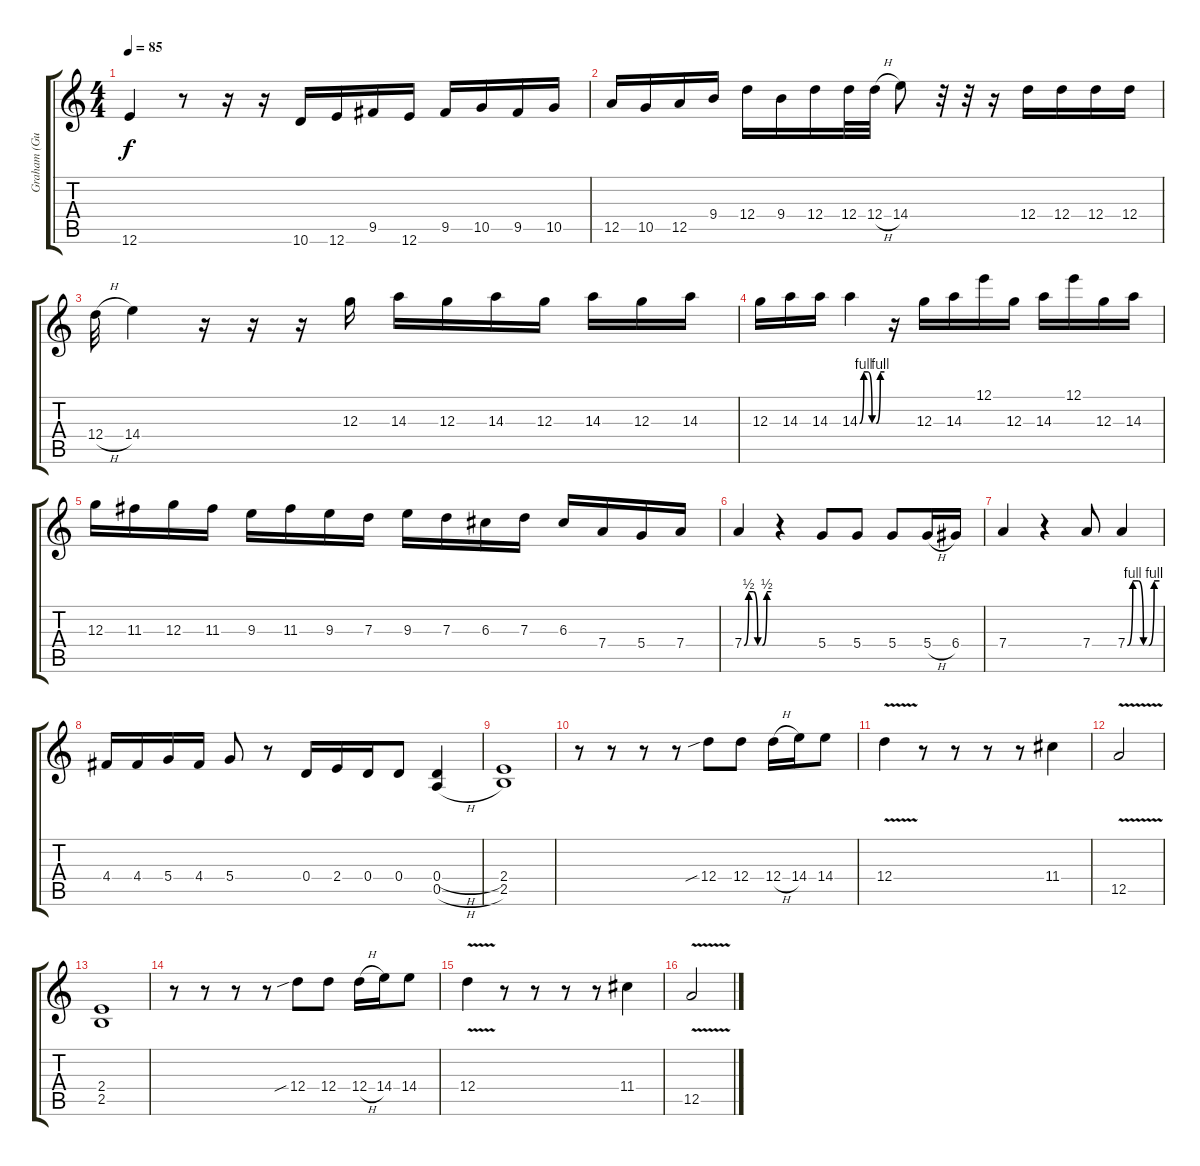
\track ("Graham (Guitar)" "Graham (Gu") {instrument overdrivenguitar}
\staff {score tabs}
\tuning (E4 B3 G3 D3 A2 E2) {hide}
\ts (4 4)
\tempo 85
\clef g2
\ks c
12.6.4{dy f} r.8 r.16 r.16 10.6.16 12.6.16 9.5.16 12.6.16 9.5.16 10.5.16 9.5.16 10.5.16 |
12.5.16 10.5.16 12.5.16 9.4.16 12.4.16 9.4.16 12.4.16 12.4.32 12.4{h}.32 14.4.8 r.32 r.32 r.16 12.4.16 12.4.16 12.4.16 12.4.16 |
12.4{h}.32 14.4.4 r.16 r.16 r.16 12.3.16 14.3.16 12.3.16 14.3.16 12.3.16 14.3.16 12.3.16 14.3.16 |
12.3.16 14.3.16 14.3.16 14.3{be (custom 0 0 10 4 20 4 30 0 40 0 50 4 60 4)}.4 r.16 12.3.16 14.3.16 12.1.16 12.3.16 14.3.16 12.1.16 12.3.16 14.3.16 |
12.3.16 11.3.16 12.3.16 11.3.16 9.3.16 11.3.16 9.3.16 7.3.16 9.3.16 7.3.16 6.3.16 7.3.16 6.3.16 7.4.16 5.4.16 7.4.16 |
7.4{be (custom 0 0 10 2 20 2 30 0 40 0 50 2 60 2)}.4 r.4 5.4.8 5.4.8 5.4.8 5.4{h}.16 6.4.16 |
7.4.4 r.4 7.4.8 7.4{be (custom 0 0 10 4 20 4 30 0 40 0 50 4 60 4)}.4 |
4.4.16 4.4.16 5.4.16 4.4.16 5.4.8 r.8 0.4.16 2.4.16 0.4.16 0.4.8 (0.4{h} 0.5{h}).4 |
(2.4 2.5).1{volume 0} |
r.8{volume 13} r.8 r.8 r.8 12.4{sib}.8 12.4.8 12.4{h}.16 14.4.16 14.4.8 |
12.4{v}.4 r.8 r.8 r.8 r.8 11.4.4 |
12.5{v}.2{volume 0} |
(2.4 2.5).1{volume 0} |
r.8{volume 13} r.8 r.8 r.8 12.4{sib}.8 12.4.8 12.4{h}.16 14.4.16 14.4.8 |
12.4{v}.4 r.8 r.8 r.8 r.8 11.4.4 |
12.5{v}.2{volume 0}
